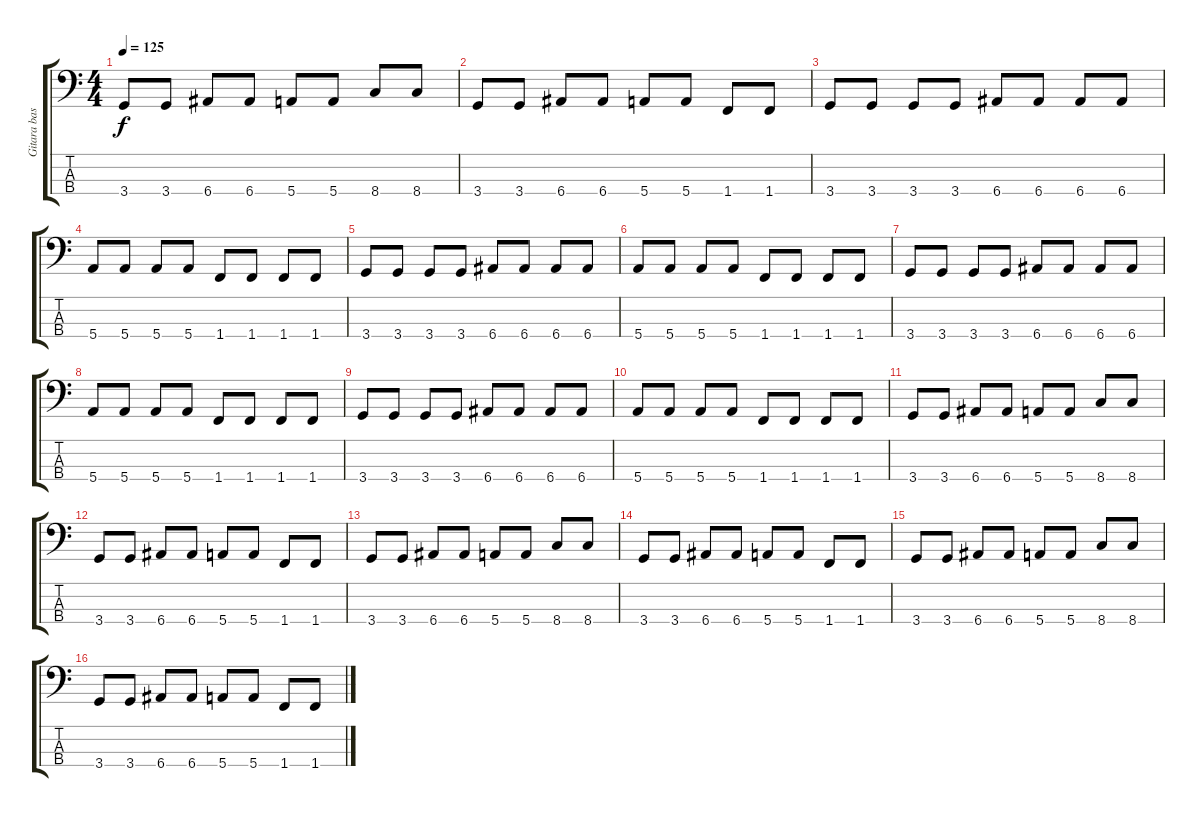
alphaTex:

\track ("Gitara basowa" "Gitara bas") {instrument electricbassfinger}
\staff {score tabs}
\tuning (G2 D2 A1 E1) {hide}
\ts (4 4)
\tempo 125
\clef f4
\ks c
3.4.8{dy f} 3.4.8 6.4.8 6.4.8 5.4.8 5.4.8 8.4.8 8.4.8 |
3.4.8 3.4.8 6.4.8 6.4.8 5.4.8 5.4.8 1.4.8 1.4.8 |
3.4.8 3.4.8 3.4.8 3.4.8 6.4.8 6.4.8 6.4.8 6.4.8 |
5.4.8 5.4.8 5.4.8 5.4.8 1.4.8 1.4.8 1.4.8 1.4.8 |
3.4.8 3.4.8 3.4.8 3.4.8 6.4.8 6.4.8 6.4.8 6.4.8 |
5.4.8 5.4.8 5.4.8 5.4.8 1.4.8 1.4.8 1.4.8 1.4.8 |
3.4.8 3.4.8 3.4.8 3.4.8 6.4.8 6.4.8 6.4.8 6.4.8 |
5.4.8 5.4.8 5.4.8 5.4.8 1.4.8 1.4.8 1.4.8 1.4.8 |
3.4.8 3.4.8 3.4.8 3.4.8 6.4.8 6.4.8 6.4.8 6.4.8 |
5.4.8 5.4.8 5.4.8 5.4.8 1.4.8 1.4.8 1.4.8 1.4.8 |
3.4.8 3.4.8 6.4.8 6.4.8 5.4.8 5.4.8 8.4.8 8.4.8 |
3.4.8 3.4.8 6.4.8 6.4.8 5.4.8 5.4.8 1.4.8 1.4.8 |
3.4.8 3.4.8 6.4.8 6.4.8 5.4.8 5.4.8 8.4.8 8.4.8 |
3.4.8 3.4.8 6.4.8 6.4.8 5.4.8 5.4.8 1.4.8 1.4.8 |
3.4.8 3.4.8 6.4.8 6.4.8 5.4.8 5.4.8 8.4.8 8.4.8 |
3.4.8 3.4.8 6.4.8 6.4.8 5.4.8 5.4.8 1.4.8 1.4.8
